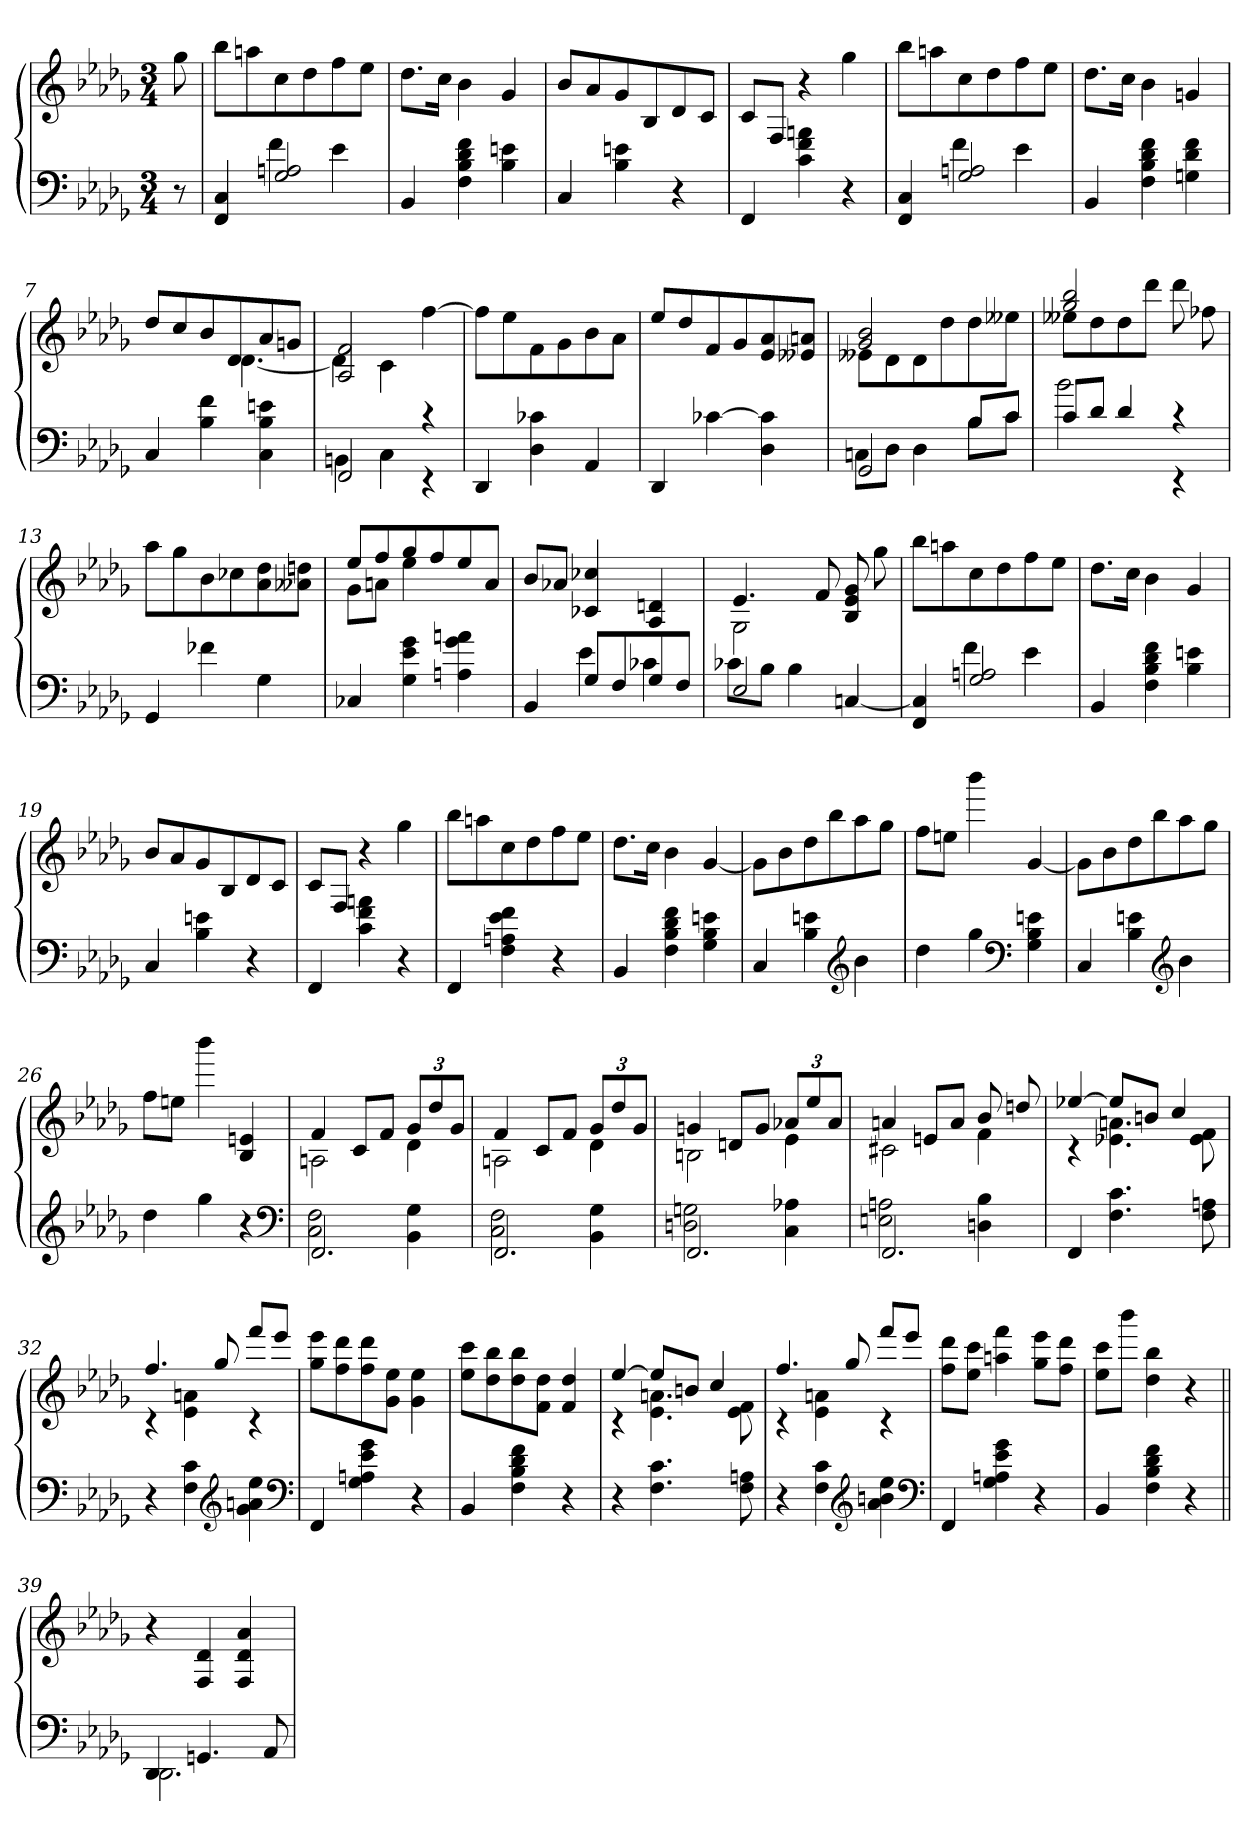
**kern	**kern
*part1	*part1
*staff2	*staff1
*clefF4	*clefG2
*k[b-e-a-d-g-]	*k[b-e-a-d-g-]
*b-:	*b-:
*M3/4	*M3/4
=	=
8r	8gg-
=1	=1
*^	*
4FF 4C	4ryy	8bb-L
.	.	8aan
2G- 2An	4f	8cc
.	.	8dd-
.	4e-	8ff
.	.	8ee-J
*v	*v	*
=2	=2
4BB-	8.dd-L
.	16ccJk
4F 4B- 4d- 4f	4b-
4B- 4en	4g-
=3	=3
4C	8b-L
.	8a-
4B- 4en	8g-
.	8B-
4r	8d-
.	8cJ
=4	=4
4FF	8cL
.	8FJ
4c 4f 4an	4r
4r	4gg-
=5	=5
*^	*
4FF 4C	4ryy	8bb-L
.	.	8aan
2G- 2An	4f	8cc
.	.	8dd-
.	4e-	8ff
.	.	8ee-J
*v	*v	*
=6	=6
4BB-	8.dd-L
.	16ccJk
4F 4B- 4d- 4f	4b-
4Gn 4d- 4f	4gn
=7	=7
*	*^
4C	8dd-L	4.ryy
.	8cc	.
4B- 4f	8b-	.
.	8d-	[4.d-
4C 4B- 4en	8a-	.
.	8gnJ	.
=8	=8	=8
*^	*	*
2FF	4BBn	2A- 2f	4d-]
.	4C	.	4c
4rc	4rEE	[4ff	4ryy
*v	*v	*	*
*	*v	*v
=9	=9
4DD-	8ffL]
.	8ee-
4D- 4c-X	8f
.	8g-
4AA-	8b-
.	8a-J
=10	=10
4DD-	8ee-L
.	8dd-
[4c-X	8f
.	8g-
4D- 4c-]	8e- 8a-
.	8e--X 8anJ
=11	=11
*^	*^
2GG-	8CnL	2g- 2b-	8e--XL
.	8D-J	.	8d-
.	4D-	.	8d-
.	.	.	8dd-
8B-L	8B-L	4ryy	8dd-
8cJ	8cJ	.	8ee--XJ
=12	=12	=12	=12
8cL	2b-	2gg- 2bb-	8ee--XL
8d-J	.	.	8dd-
4d-	.	.	8dd-
.	.	.	8ddd-J
4rc	4rEE	8ryy	8ddd-
.	.	8ff-X	8ryy
*v	*v	*	*
*	*v	*v
=13	=13
4GG-	8aa-L
.	8gg-
4f-X	8b-
.	8cc-X
4G-	8a- 8dd-
.	8a--X 8ddnJ
=14	=14
*	*^
4C-X	8ee-L	8g-L
.	8ff	8anJ
4G- 4e- 4g-	8gg-	4ee-
.	8ff	.
4An 4g- 4an	8ee-	4ryy
.	8aJ	.
*	*v	*v
=15	=15
*^	*
4BB-	4ryy	8b-L
.	.	8a-XJ
8G-L	4e-	4c-X 4cc-X
8F	.	.
8G-	4c-X	4A- 4dn
8FJ	.	.
=16	=16	=16
*	*	*^
2E-	8c-XL	4.e-	2G-
.	8B-J	.	.
.	4B-	.	.
.	.	8f	.
[4Cn	4ryy	8B- 8e- 8g-	4ryy
.	.	8gg-	.
*	*	*v	*v
=17	=17	=17
4FF 4C]	4ryy	8bb-L
.	.	8aan
2G- 2An	4f	8cc
.	.	8dd-
.	4e-	8ff
.	.	8ee-J
*v	*v	*
=18	=18
4BB-	8.dd-L
.	16ccJk
4F 4B- 4d- 4f	4b-
4B- 4en	4g-
=19	=19
4C	8b-L
.	8a-
4B- 4en	8g-
.	8B-
4r	8d-
.	8cJ
=20	=20
4FF	8cL
.	8FJ
4c 4f 4an	4r
4r	4gg-
=21	=21
4FF	8bb-L
.	8aan
4F 4An 4e- 4f	8cc
.	8dd-
4r	8ff
.	8ee-J
=22	=22
4BB-	8.dd-L
.	16ccJk
4F 4B- 4d- 4f	4b-
4G- 4B- 4en	[4g-
=23	=23
4C	8g-L]
.	8b-
4B- 4en	8dd-
.	8bb-
*clefG2	*
4b-	8aa-
.	8gg-J
=24	=24
4dd-	8ffL
.	8eenJ
4gg-	4bbb-
*clefF4	*
4G- 4B- 4en	[4g-
=25	=25
4C	8g-L]
.	8b-
4B- 4en	8dd-
.	8bb-
*clefG2	*
4b-	8aa-
.	8gg-J
=26	=26
4dd-	8ffL
.	8eenJ
4gg-	4bbb-
4r	4B- 4en
*clefF4	*
=27	=27
*^	*^
2.FF	2C 2F	4f	2An
.	.	8cL	.
.	.	8fJ	.
.	4BB- 4G-	12g-L	4d-
.	.	12dd-	.
.	.	12g-J	.
=28	=28	=28	=28
2.FF	2C 2F	4f	2An
.	.	8cL	.
.	.	8fJ	.
.	4BB- 4G-	12g-L	4d-
.	.	12dd-	.
.	.	12g-J	.
=29	=29	=29	=29
2.FF	2Dn 2Gn	4gn	2Bn
.	.	8dnL	.
.	.	8gJ	.
.	4C 4A-X	12a-XL	4e-
.	.	12ee-	.
.	.	12a-J	.
=30	=30	=30	=30
2.FF	2En 2An	4an	2c#X
.	.	8enL	.
.	.	8aJ	.
.	4Dn 4B-	8b-	4f
.	.	8ddn	.
*v	*v	*	*
=31	=31	=31
4FF	[4ee-X	4rc
4.F 4.c	8ee-L]	4.e-X 4.an
.	8bnJ	.
.	4cc	.
8F 8An	.	8e- 8f
=32	=32	=32
4r	4.ff	4rc
4F 4c	.	4e- 4an
.	8gg-	.
*clefG2	*	*
4g- 4an 4ee-	8fffL	4rc
.	8eee-J	.
*	*v	*v
*clefF4	*
=33	=33
4FF	8gg- 8eee-L
.	8ff 8ddd-
4G- 4An 4e- 4g-	8ff 8ddd-
.	8g- 8ee-J
4r	4g- 4ee-
=34	=34
4BB-	8ee- 8cccL
.	8dd- 8bb-
4F 4B- 4d- 4f	8dd- 8bb-
.	8f 8dd-J
4r	4f 4dd-
=35	=35
*	*^
4r	[4ee-	4rc
4.F 4.c	8ee-L]	4.e- 4.an
.	8bnJ	.
.	4cc	.
8F 8An	.	8e- 8f
=36	=36	=36
4r	4.ff	4rc
4F 4c	.	4e- 4an
.	8gg-	.
*clefG2	*	*
4a- 4bn 4ee-	8fffL	4rc
.	8eee-J	.
*	*v	*v
*clefF4	*
=37	=37
4FF	8ff 8ddd-L
.	8ee- 8cccJ
4G- 4An 4e- 4g-	4aan 4fff
4r	8gg- 8eee-L
.	8ff 8ddd-J
=38	=38
4BB-	8ee- 8cccL
.	8bbb-J
4F 4B- 4d- 4f	4dd- 4bb-
4r	4r
=39||	=39||
*^	*
4DD-	2.DD-	4r
4.GGn	.	4F 4d-
.	.	4F 4d- 4a-
8AA-	.	.
*v	*v	*
=	=
*-	*-
